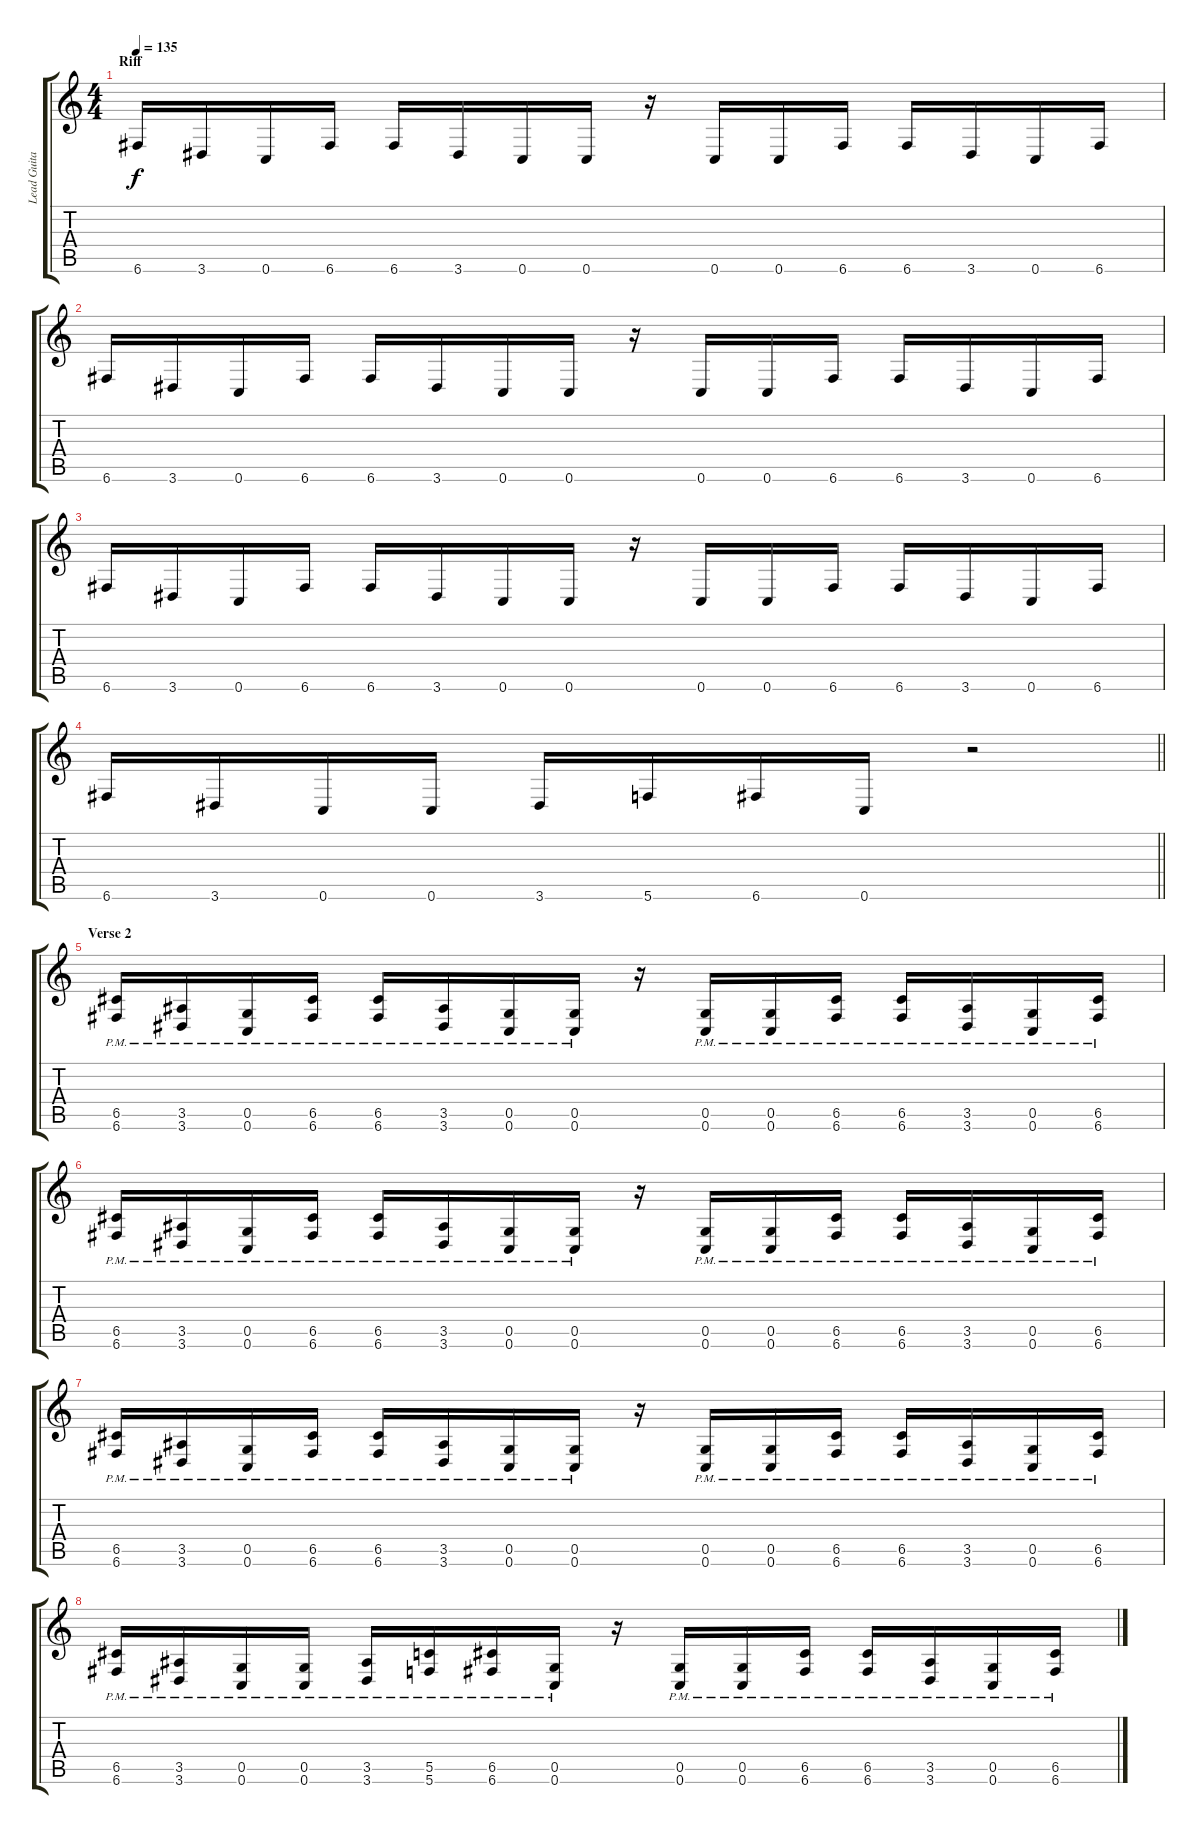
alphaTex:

\track ("Lead Guitar" "Lead Guita") {instrument distortionguitar}
\staff {score tabs}
\tuning (D4 A3 F3 C3 G2 C2) {hide}
\ts (4 4)
\section ("" "Riff")
\tempo 135
\clef g2
\ks c
6.6.16{dy f} 3.6.16 0.6.16 6.6.16 6.6.16 3.6.16 0.6.16 0.6.16 r.16 0.6.16 0.6.16 6.6.16 6.6.16 3.6.16 0.6.16 6.6.16 |
6.6.16 3.6.16 0.6.16 6.6.16 6.6.16 3.6.16 0.6.16 0.6.16 r.16 0.6.16 0.6.16 6.6.16 6.6.16 3.6.16 0.6.16 6.6.16 |
6.6.16 3.6.16 0.6.16 6.6.16 6.6.16 3.6.16 0.6.16 0.6.16 r.16 0.6.16 0.6.16 6.6.16 6.6.16 3.6.16 0.6.16 6.6.16 |
\barLineRight lightlight
6.6.16 3.6.16 0.6.16 0.6.16 3.6.16 5.6.16 6.6.16 0.6.16 r.2 |
\section ("" "Verse 2")
(6.5{pm} 6.6{pm}).16 (3.5{pm} 3.6{pm}).16 (0.5{pm} 0.6{pm}).16 (6.5{pm} 6.6{pm}).16 (6.5{pm} 6.6{pm}).16 (3.5{pm} 3.6{pm}).16 (0.5{pm} 0.6{pm}).16 (0.5{pm} 0.6{pm}).16 r.16 (0.5{pm} 0.6{pm}).16 (0.5{pm} 0.6{pm}).16 (6.5{pm} 6.6{pm}).16 (6.5{pm} 6.6{pm}).16 (3.5{pm} 3.6{pm}).16 (0.5{pm} 0.6{pm}).16 (6.5{pm} 6.6{pm}).16 |
(6.5{pm} 6.6{pm}).16 (3.5{pm} 3.6{pm}).16 (0.5{pm} 0.6{pm}).16 (6.5{pm} 6.6{pm}).16 (6.5{pm} 6.6{pm}).16 (3.5{pm} 3.6{pm}).16 (0.5{pm} 0.6{pm}).16 (0.5{pm} 0.6{pm}).16 r.16 (0.5{pm} 0.6{pm}).16 (0.5{pm} 0.6{pm}).16 (6.5{pm} 6.6{pm}).16 (6.5{pm} 6.6{pm}).16 (3.5{pm} 3.6{pm}).16 (0.5{pm} 0.6{pm}).16 (6.5{pm} 6.6{pm}).16 |
(6.5{pm} 6.6{pm}).16 (3.5{pm} 3.6{pm}).16 (0.5{pm} 0.6{pm}).16 (6.5{pm} 6.6{pm}).16 (6.5{pm} 6.6{pm}).16 (3.5{pm} 3.6{pm}).16 (0.5{pm} 0.6{pm}).16 (0.5{pm} 0.6{pm}).16 r.16 (0.5{pm} 0.6{pm}).16 (0.5{pm} 0.6{pm}).16 (6.5{pm} 6.6{pm}).16 (6.5{pm} 6.6{pm}).16 (3.5{pm} 3.6{pm}).16 (0.5{pm} 0.6{pm}).16 (6.5{pm} 6.6{pm}).16 |
(6.5{pm} 6.6{pm}).16 (3.5{pm} 3.6{pm}).16 (0.5{pm} 0.6{pm}).16 (0.5{pm} 0.6{pm}).16 (3.5{pm} 3.6{pm}).16 (5.5{pm} 5.6{pm}).16 (6.5{pm} 6.6{pm}).16 (0.5{pm} 0.6{pm}).16 r.16 (0.5{pm} 0.6{pm}).16 (0.5{pm} 0.6{pm}).16 (6.5{pm} 6.6{pm}).16 (6.5{pm} 6.6{pm}).16 (3.5{pm} 3.6{pm}).16 (0.5{pm} 0.6{pm}).16 (6.5{pm} 6.6{pm}).16
